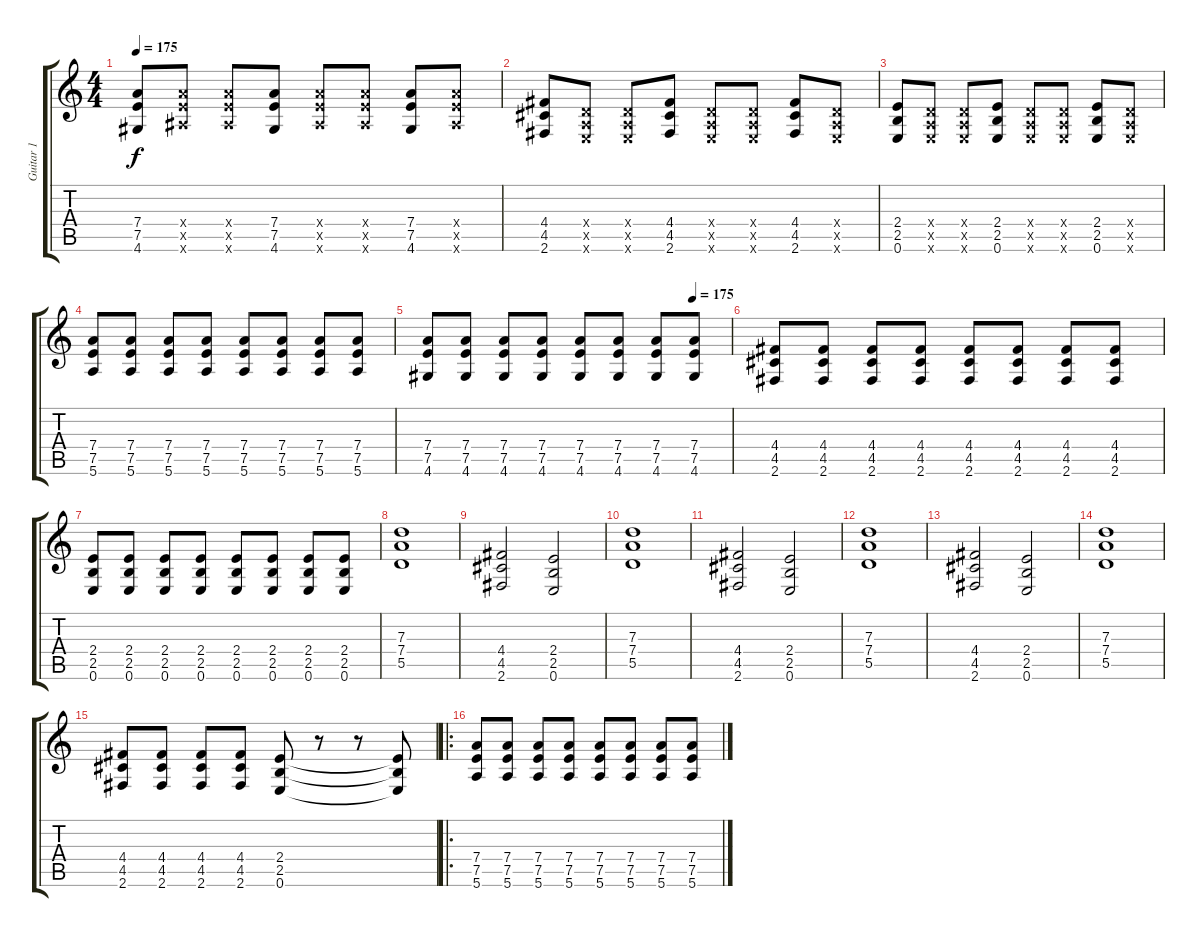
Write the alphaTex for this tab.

\track ("Guitar 1" "Guitar 1") {instrument distortionguitar}
\staff {score tabs}
\tuning (E4 B3 G3 D3 A2 E2) {hide}
\ts (4 4)
\tempo 175
\clef g2
\ks c
(7.4 7.5 4.6).8{dy f} (7.4{x} 7.5{x} 6.6{x}).8 (7.4{x} 7.5{x} 6.6{x}).8 (7.4 7.5 4.6).8 (7.4{x} 7.5{x} 6.6{x}).8 (7.4{x} 7.5{x} 6.6{x}).8 (7.4 7.5 4.6).8 (7.4{x} 7.5{x} 6.6{x}).8 |
(4.4 4.5 2.6).8 (0.4{x} 0.5{x} 0.6{x}).8 (0.4{x} 0.5{x} 0.6{x}).8 (4.4 4.5 2.6).8 (0.4{x} 0.5{x} 0.6{x}).8 (0.4{x} 0.5{x} 0.6{x}).8 (4.4 4.5 2.6).8 (0.4{x} 0.5{x} 0.6{x}).8 |
(2.4 2.5 0.6).8 (0.4{x} 0.5{x} 0.6{x}).8 (0.4{x} 0.5{x} 0.6{x}).8 (2.4 2.5 0.6).8 (0.4{x} 0.5{x} 0.6{x}).8 (0.4{x} 0.5{x} 0.6{x}).8 (2.4 2.5 0.6).8 (0.4{x} 0.5{x} 0.6{x}).8 |
(7.4 7.5 5.6).8 (7.4 7.5 5.6).8 (7.4 7.5 5.6).8 (7.4 7.5 5.6).8 (7.4 7.5 5.6).8 (7.4 7.5 5.6).8 (7.4 7.5 5.6).8 (7.4 7.5 5.6).8 |
\tempo (175 0.875)
(7.4 7.5 4.6).8 (7.4 7.5 4.6).8 (7.4 7.5 4.6).8 (7.4 7.5 4.6).8 (7.4 7.5 4.6).8 (7.4 7.5 4.6).8 (7.4 7.5 4.6).8 (7.4 7.5 4.6).8 |
(4.4 4.5 2.6).8 (4.4 4.5 2.6).8 (4.4 4.5 2.6).8 (4.4 4.5 2.6).8 (4.4 4.5 2.6).8 (4.4 4.5 2.6).8 (4.4 4.5 2.6).8 (4.4 4.5 2.6).8 |
(2.4 2.5 0.6).8 (2.4 2.5 0.6).8 (2.4 2.5 0.6).8 (2.4 2.5 0.6).8 (2.4 2.5 0.6).8 (2.4 2.5 0.6).8 (2.4 2.5 0.6).8 (2.4 2.5 0.6).8 |
(7.3 7.4 5.5).1 |
(4.4 4.5 2.6).2 (2.4 2.5 0.6).2 |
(7.3 7.4 5.5).1 |
(4.4 4.5 2.6).2 (2.4 2.5 0.6).2 |
(7.3 7.4 5.5).1 |
(4.4 4.5 2.6).2 (2.4 2.5 0.6).2 |
(7.3 7.4 5.5).1 |
(4.4 4.5 2.6).8 (4.4 4.5 2.6).8 (4.4 4.5 2.6).8 (4.4 4.5 2.6).8 (2.4 2.5 0.6).8 r.8 r.8 (2.4{t} 2.5{t} 0.6{t}).8 |
\ro
(7.4 7.5 5.6).8 (7.4 7.5 5.6).8 (7.4 7.5 5.6).8 (7.4 7.5 5.6).8 (7.4 7.5 5.6).8 (7.4 7.5 5.6).8 (7.4 7.5 5.6).8 (7.4 7.5 5.6).8
